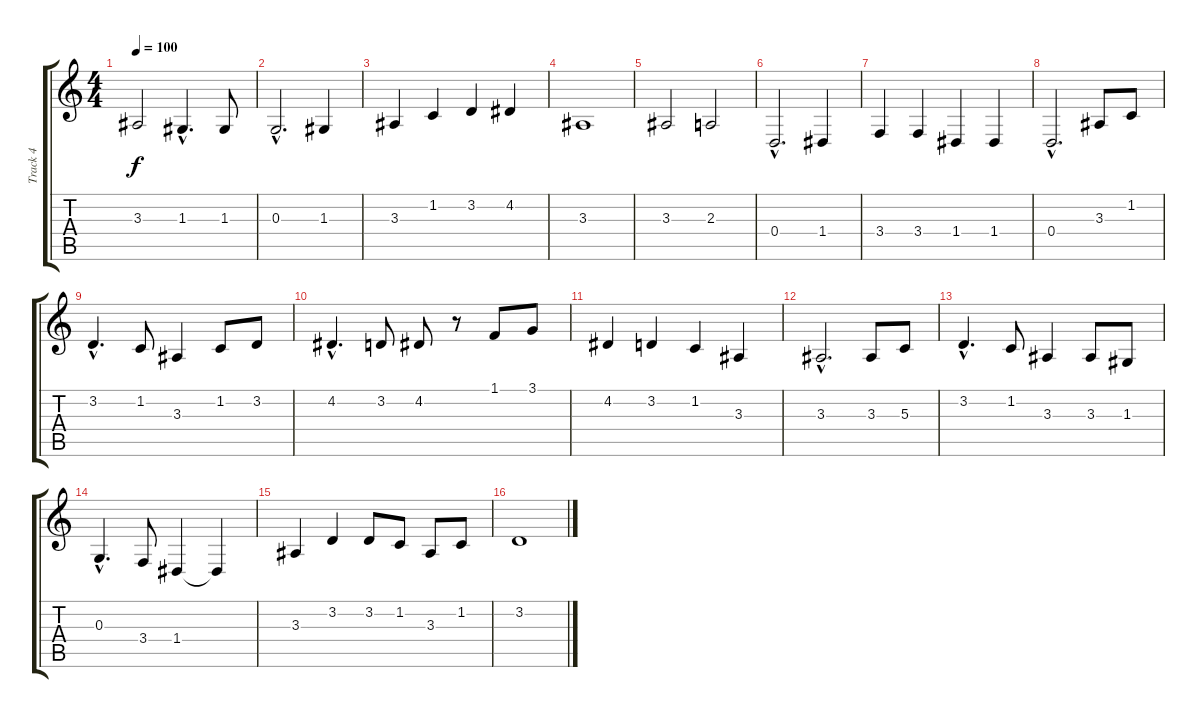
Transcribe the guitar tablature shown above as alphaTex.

\track ("Track 4" "Track 4") {instrument stringensemble1}
\staff {score tabs}
\tuning (E4 B3 G3 D3 A2 E2) {hide}
\ts (4 4)
\tempo 100
\clef g2
\ks c
3.3.2{dy f instrument stringensemble1} 1.3{hac}.4{d} 1.3.8 |
0.3{hac}.2{d} 1.3.4 |
3.3.4 1.2.4 3.2.4 4.2.4 |
3.3.1 |
3.3.2 2.3.2 |
0.4{hac}.2{d} 1.4.4 |
3.4.4 3.4.4 1.4.4 1.4.4 |
0.4{hac}.2{d} 3.3.8 1.2.8 |
3.2{hac}.4{d} 1.2.8 3.3.4 1.2.8 3.2.8 |
4.2{hac}.4{d} 3.2.8 4.2.8 r.8 1.1.8 3.1.8 |
4.2.4 3.2.4 1.2.4 3.3.4 |
3.3{hac}.2{d} 3.3.8 5.3.8 |
3.2{hac}.4{d} 1.2.8 3.3.4 3.3.8 1.3.8 |
0.3{hac}.4{d} 3.4.8 1.4.4 1.4{t}.4 |
3.3.4 3.2.4 3.2.8 1.2.8 3.3.8 1.2.8 |
3.2.1
